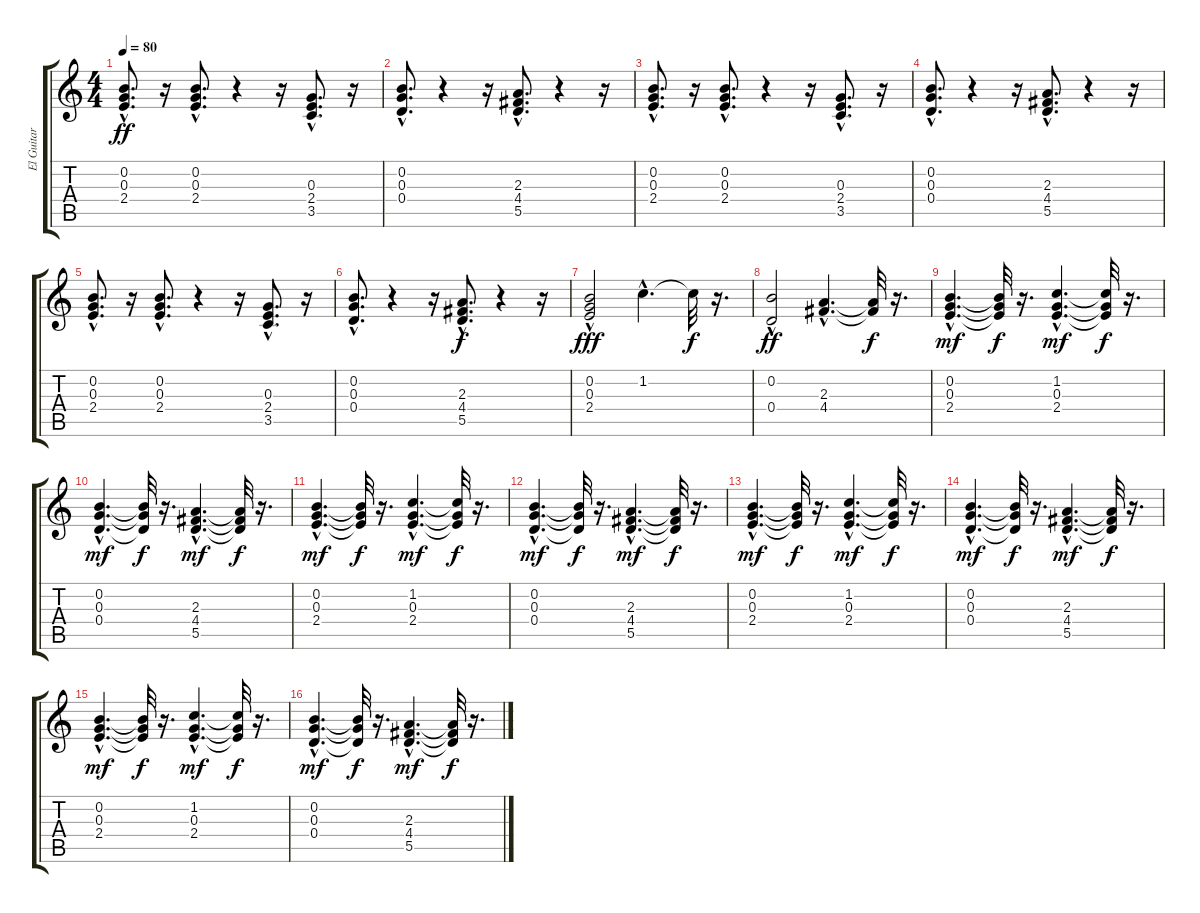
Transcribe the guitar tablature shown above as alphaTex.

\track ("El Guitar" "El Guitar") {instrument overdrivenguitar}
\staff {score tabs}
\tuning (E4 B3 G3 D3 A2 E2) {hide}
\ts (4 4)
\tempo 80
\clef g2
\ks c
(0.2{hac} 0.3{hac} 2.4{hac}).8{d dy ff} r.16 (0.2{hac} 0.3{hac} 2.4{hac}).8{d} r.4 r.16 (0.3{hac} 2.4{hac} 3.5{hac}).8{d} r.16 |
(0.2{hac} 0.3{hac} 0.4{hac}).8{d} r.4 r.16 (2.3{hac} 4.4{hac} 5.5{hac}).8{d} r.4 r.16 |
(0.2{hac} 0.3{hac} 2.4{hac}).8{d} r.16 (0.2{hac} 0.3{hac} 2.4{hac}).8{d} r.4 r.16 (0.3{hac} 2.4{hac} 3.5{hac}).8{d} r.16 |
(0.2{hac} 0.3{hac} 0.4{hac}).8{d} r.4 r.16 (2.3{hac} 4.4{hac} 5.5{hac}).8{d} r.4 r.16 |
(0.2{hac} 0.3{hac} 2.4{hac}).8{d} r.16 (0.2{hac} 0.3{hac} 2.4{hac}).8{d} r.4 r.16 (0.3{hac} 2.4{hac} 3.5{hac}).8{d} r.16 |
(0.2{hac} 0.3{hac} 0.4{hac}).8{d} r.4 r.16 (2.3{hac} 4.4{hac} 5.5{hac}).8{d dy f} r.4 r.16 |
(0.2{hac} 0.3 2.4{hac}).2{dy fff} 1.2{hac}.4{d} 1.2{t}.32{dy f} r.16{d} |
(0.2{hac} 0.4{hac}).2{dy ff} (2.3{hac} 4.4{hac}).4{d} (2.3{t} 4.4{t}).32{dy f} r.16{d} |
(0.2{hac} 0.3{hac} 2.4{hac}).4{d dy mf} (0.2{t} 0.3{t} 2.4{t}).32{dy f} r.16{d} (1.2{hac} 0.3{hac} 2.4{hac}).4{d dy mf} (1.2{t} 0.3{t} 2.4{t}).32{dy f} r.16{d} |
(0.2{hac} 0.3{hac} 0.4{hac}).4{d dy mf} (0.2{t} 0.3{t} 0.4{t}).32{dy f} r.16{d} (2.3{hac} 4.4{hac} 5.5{hac}).4{d dy mf} (2.3{t} 4.4{t} 5.5{t}).32{dy f} r.16{d} |
(0.2{hac} 0.3{hac} 2.4{hac}).4{d dy mf} (0.2{t} 0.3{t} 2.4{t}).32{dy f} r.16{d} (1.2{hac} 0.3{hac} 2.4{hac}).4{d dy mf} (1.2{t} 0.3{t} 2.4{t}).32{dy f} r.16{d} |
(0.2{hac} 0.3{hac} 0.4{hac}).4{d dy mf} (0.2{t} 0.3{t} 0.4{t}).32{dy f} r.16{d} (2.3{hac} 4.4{hac} 5.5{hac}).4{d dy mf} (2.3{t} 4.4{t} 5.5{t}).32{dy f} r.16{d} |
(0.2{hac} 0.3{hac} 2.4{hac}).4{d dy mf} (0.2{t} 0.3{t} 2.4{t}).32{dy f} r.16{d} (1.2{hac} 0.3{hac} 2.4{hac}).4{d dy mf} (1.2{t} 0.3{t} 2.4{t}).32{dy f} r.16{d} |
(0.2{hac} 0.3{hac} 0.4{hac}).4{d dy mf} (0.2{t} 0.3{t} 0.4{t}).32{dy f} r.16{d} (2.3{hac} 4.4{hac} 5.5{hac}).4{d dy mf} (2.3{t} 4.4{t} 5.5{t}).32{dy f} r.16{d} |
(0.2{hac} 0.3{hac} 2.4{hac}).4{d dy mf} (0.2{t} 0.3{t} 2.4{t}).32{dy f} r.16{d} (1.2{hac} 0.3{hac} 2.4{hac}).4{d dy mf} (1.2{t} 0.3{t} 2.4{t}).32{dy f} r.16{d} |
(0.2{hac} 0.3{hac} 0.4{hac}).4{d dy mf} (0.2{t} 0.3{t} 0.4{t}).32{dy f} r.16{d} (2.3{hac} 4.4{hac} 5.5{hac}).4{d dy mf} (2.3{t} 4.4{t} 5.5{t}).32{dy f} r.16{d}
